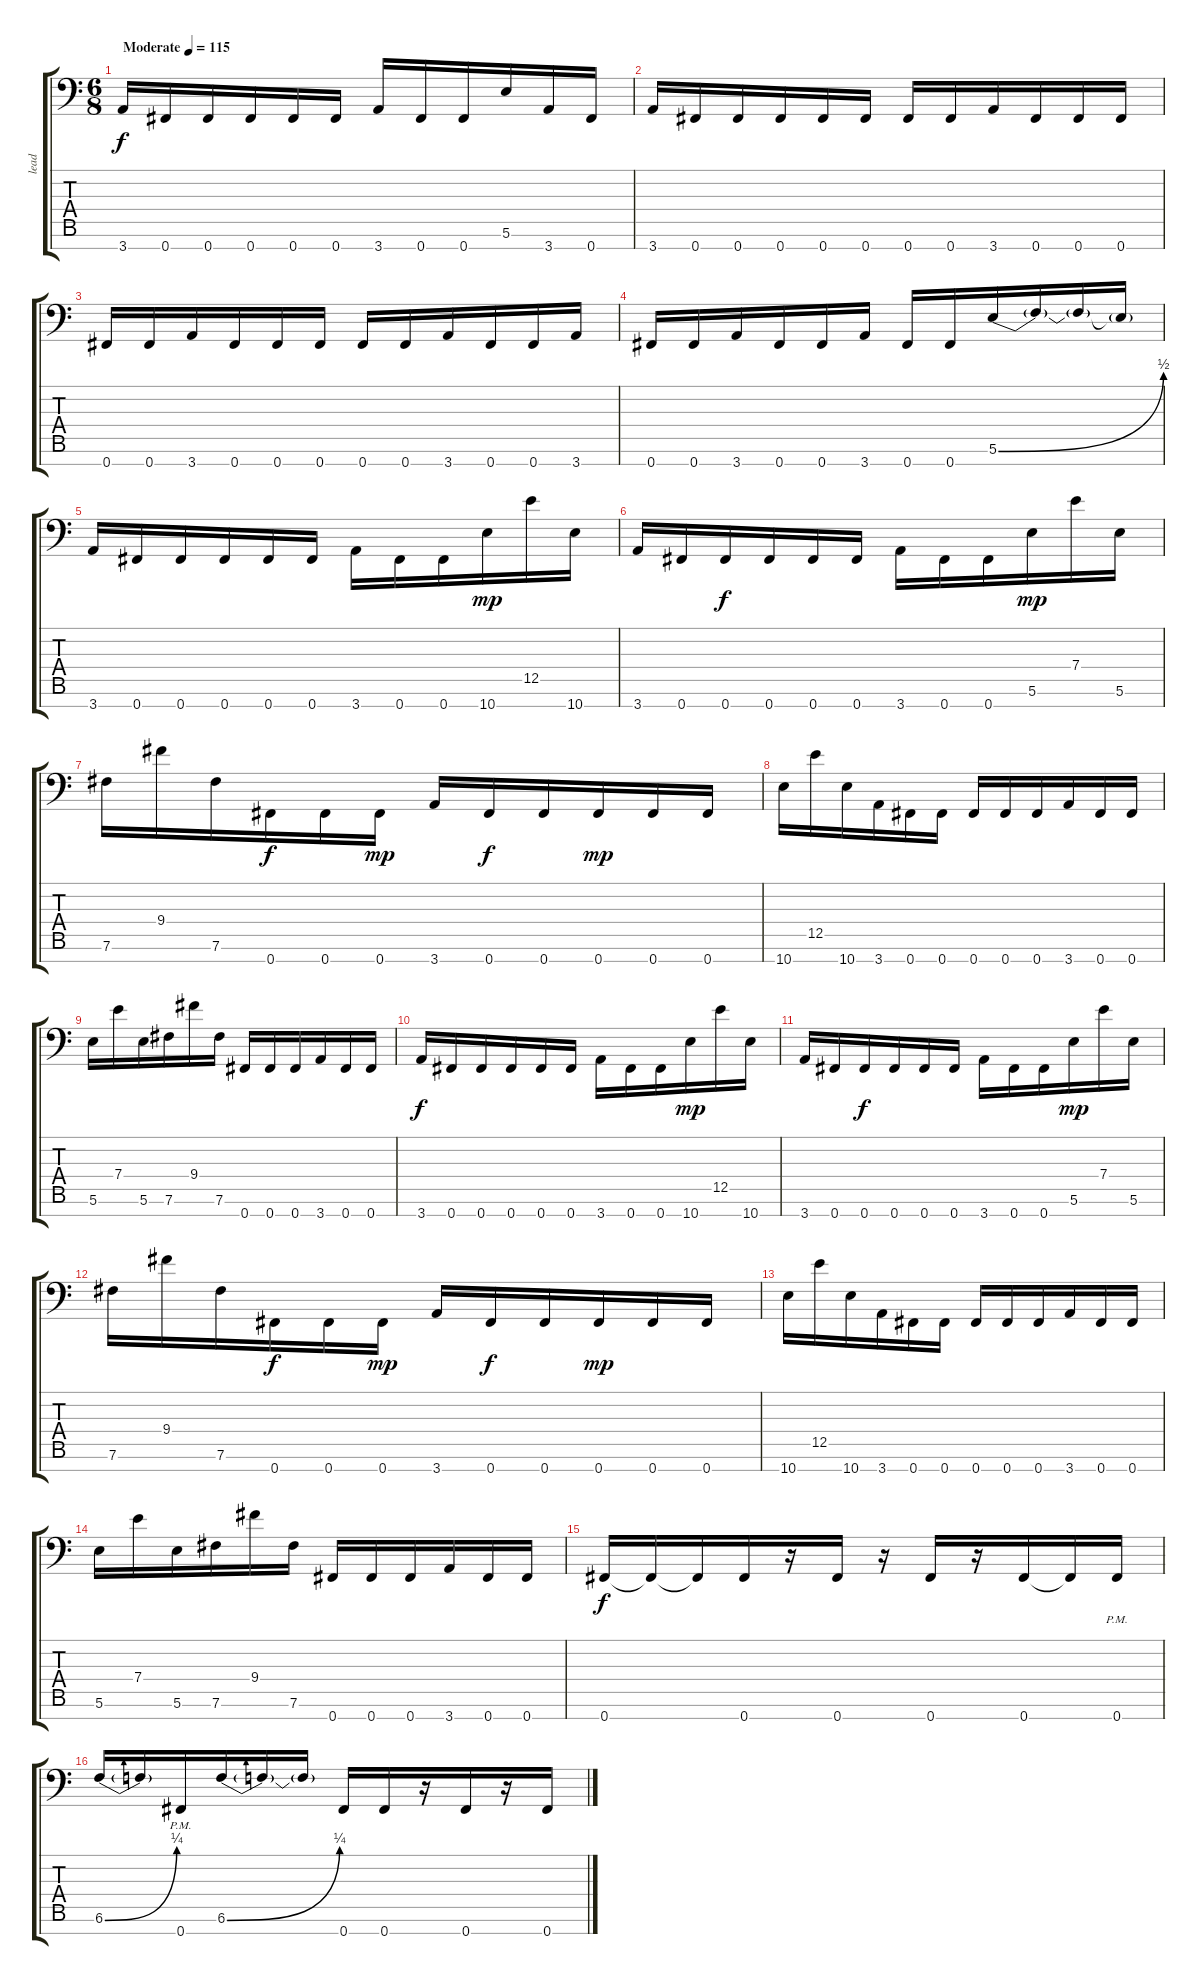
\track ("lead" "lead") {instrument distortionguitar}
\staff {score tabs}
\tuning (B3 G3 D3 A2 E2 B1 Gb1) {hide}
\ts (6 8)
\tempo (115 "Moderate")
\clef f4
\ks c
3.7.16{dy f instrument distortionguitar} 0.7.16 0.7.16 0.7.16 0.7.16 0.7.16 3.7.16 0.7.16 0.7.16 5.6.16 3.7.16 0.7.16 |
3.7.16 0.7.16 0.7.16 0.7.16 0.7.16 0.7.16 0.7.16 0.7.16 3.7.16 0.7.16 0.7.16 0.7.16 |
0.7.16 0.7.16 3.7.16 0.7.16 0.7.16 0.7.16 0.7.16 0.7.16 3.7.16 0.7.16 0.7.16 3.7.16 |
0.7.16 0.7.16 3.7.16 0.7.16 0.7.16 3.7.16 0.7.16 0.7.16 5.6{be (bend 0 0 60 2)}.16 5.6{t}.16 5.6{t}.16 5.6{t}.16 |
3.7.16 0.7.16 0.7.16 0.7.16 0.7.16 0.7.16 3.7.16 0.7.16 0.7.16 10.7.16{dy mp} 12.5.16 10.7.16 |
3.7.16 0.7.16 0.7.16{dy f} 0.7.16 0.7.16 0.7.16 3.7.16 0.7.16 0.7.16 5.6.16{dy mp} 7.4.16 5.6.16 |
7.6.16 9.4.16 7.6.16 0.7.16{dy f} 0.7.16 0.7.16{dy mp} 3.7.16 0.7.16{dy f} 0.7.16 0.7.16{dy mp} 0.7.16 0.7.16 |
10.7.16 12.5.16 10.7.16 3.7.16 0.7.16 0.7.16 0.7.16 0.7.16 0.7.16 3.7.16 0.7.16 0.7.16 |
5.6.16 7.4.16 5.6.16 7.6.16 9.4.16 7.6.16 0.7.16 0.7.16 0.7.16 3.7.16 0.7.16 0.7.16 |
3.7.16{dy f} 0.7.16 0.7.16 0.7.16 0.7.16 0.7.16 3.7.16 0.7.16 0.7.16 10.7.16{dy mp} 12.5.16 10.7.16 |
3.7.16 0.7.16 0.7.16{dy f} 0.7.16 0.7.16 0.7.16 3.7.16 0.7.16 0.7.16 5.6.16{dy mp} 7.4.16 5.6.16 |
7.6.16 9.4.16 7.6.16 0.7.16{dy f} 0.7.16 0.7.16{dy mp} 3.7.16 0.7.16{dy f} 0.7.16 0.7.16{dy mp} 0.7.16 0.7.16 |
10.7.16 12.5.16 10.7.16 3.7.16 0.7.16 0.7.16 0.7.16 0.7.16 0.7.16 3.7.16 0.7.16 0.7.16 |
5.6.16 7.4.16 5.6.16 7.6.16 9.4.16 7.6.16 0.7.16 0.7.16 0.7.16 3.7.16 0.7.16 0.7.16 |
0.7.16{dy f} 0.7{t}.16 0.7{t}.16 0.7.16 r.16 0.7.16 r.16 0.7.16 r.16 0.7.16 0.7{t}.16 0.7{pm}.16 |
6.6{be (bend 0 0 60 1)}.16 6.6{t}.16 0.7{pm}.16 6.6{be (bend 0 0 60 1)}.16 6.6{t}.16 6.6{t}.16 0.7.16 0.7.16 r.16 0.7.16 r.16 0.7.16
